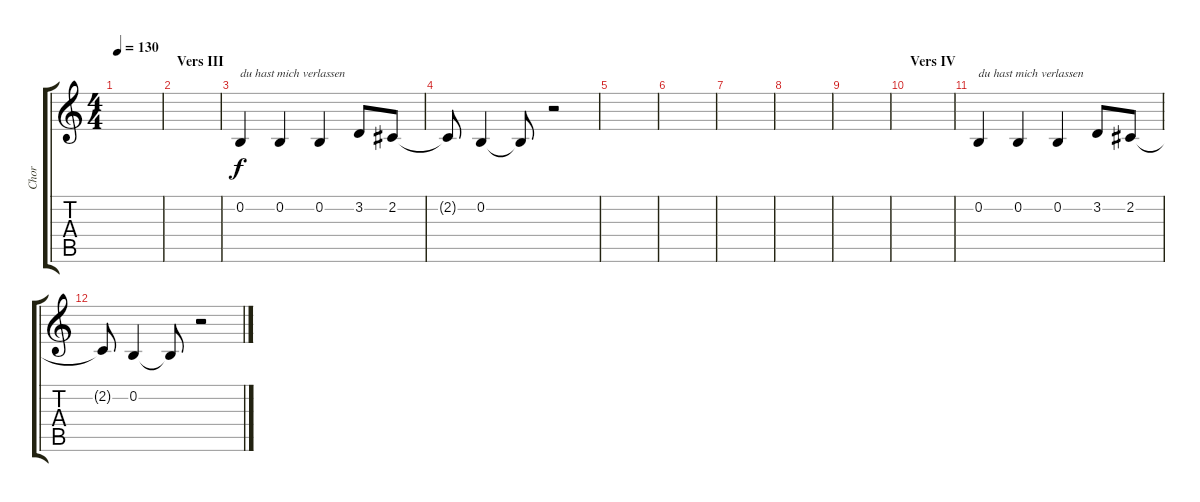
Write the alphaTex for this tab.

\track ("Chor" "Chor") {instrument lead6voice}
\staff {score tabs}
\tuning (E4 B3 G3 D3 A2 E2) {hide}
\ts (4 4)
\tempo 130
\clef g2
\ks c
|
\section ("" "Vers III")
|
0.2.4{txt "du hast mich verlassen"} 0.2.4 0.2.4 3.2.8 2.2.8 |
2.2{t}.8 0.2.4 0.2{t}.8 r.2 |
|
|
|
|
|
\section ("" "Vers IV")
|
0.2.4{txt "du hast mich verlassen"} 0.2.4 0.2.4 3.2.8 2.2.8 |
2.2{t}.8 0.2.4 0.2{t}.8 r.2
